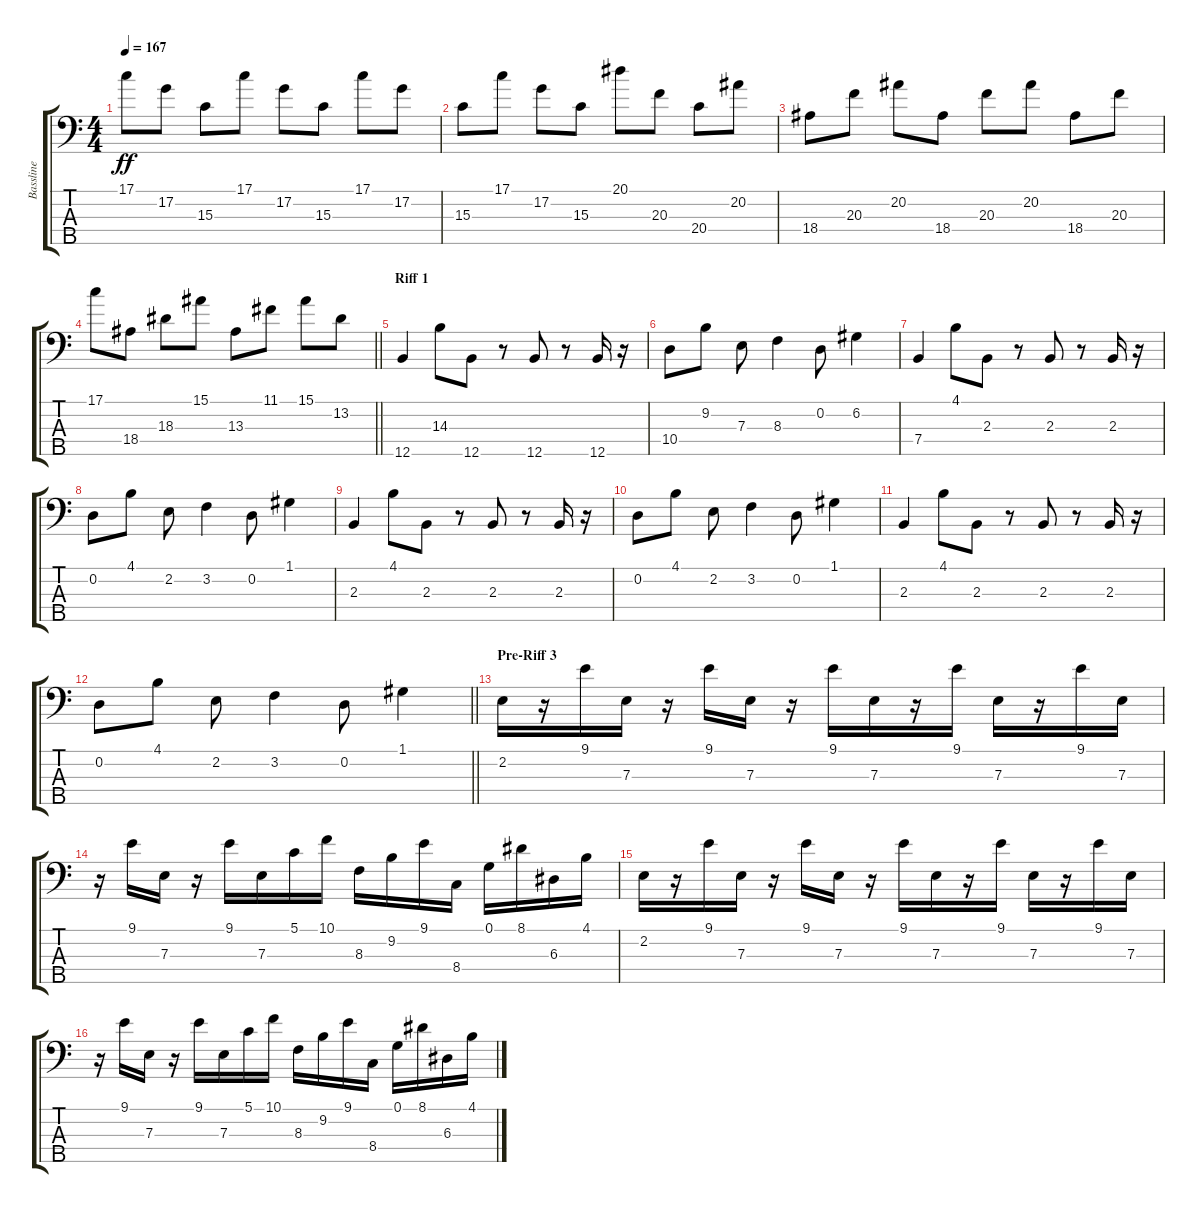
\track ("Bassline" "Bassline") {instrument electricbassfinger}
\staff {score tabs}
\tuning (G2 D2 A1 E1 B0) {hide}
\ts (4 4)
\tempo 167
\clef f4
\ks c
17.1.8{dy ff} 17.2.8 15.3.8 17.1.8 17.2.8 15.3.8 17.1.8 17.2.8 |
15.3.8 17.1.8 17.2.8 15.3.8 20.1.8 20.3.8 20.4.8 20.2.8 |
18.4.8 20.3.8 20.2.8 18.4.8 20.3.8 20.2.8 18.4.8 20.3.8 |
\barLineRight lightlight
17.1.8 18.4.8 18.3.8 15.1.8 13.3.8 11.1.8 15.1.8 13.2.8 |
\section ("" "Riff 1")
12.5.4 14.3.8 12.5.8 r.8 12.5.8 r.8 12.5.16 r.16 |
10.4.8 9.2.8 7.3.8 8.3.4 0.2.8 6.2.4 |
7.4.4 4.1.8 2.3.8 r.8 2.3.8 r.8 2.3.16 r.16 |
0.2.8 4.1.8 2.2.8 3.2.4 0.2.8 1.1.4 |
2.3.4 4.1.8 2.3.8 r.8 2.3.8 r.8 2.3.16 r.16 |
0.2.8 4.1.8 2.2.8 3.2.4 0.2.8 1.1.4 |
2.3.4 4.1.8 2.3.8 r.8 2.3.8 r.8 2.3.16 r.16 |
\barLineRight lightlight
0.2.8 4.1.8 2.2.8 3.2.4 0.2.8 1.1.4 |
\section ("" "Pre-Riff 3")
2.2.16 r.16 9.1.16 7.3.16 r.16 9.1.16 7.3.16 r.16 9.1.16 7.3.16 r.16 9.1.16 7.3.16 r.16 9.1.16 7.3.16 |
r.16 9.1.16 7.3.16 r.16 9.1.16 7.3.16 5.1.16 10.1.16 8.3.16 9.2.16 9.1.16 8.4.16 0.1.16 8.1.16 6.3.16 4.1.16 |
2.2.16 r.16 9.1.16 7.3.16 r.16 9.1.16 7.3.16 r.16 9.1.16 7.3.16 r.16 9.1.16 7.3.16 r.16 9.1.16 7.3.16 |
r.16 9.1.16 7.3.16 r.16 9.1.16 7.3.16 5.1.16 10.1.16 8.3.16 9.2.16 9.1.16 8.4.16 0.1.16 8.1.16 6.3.16 4.1.16
